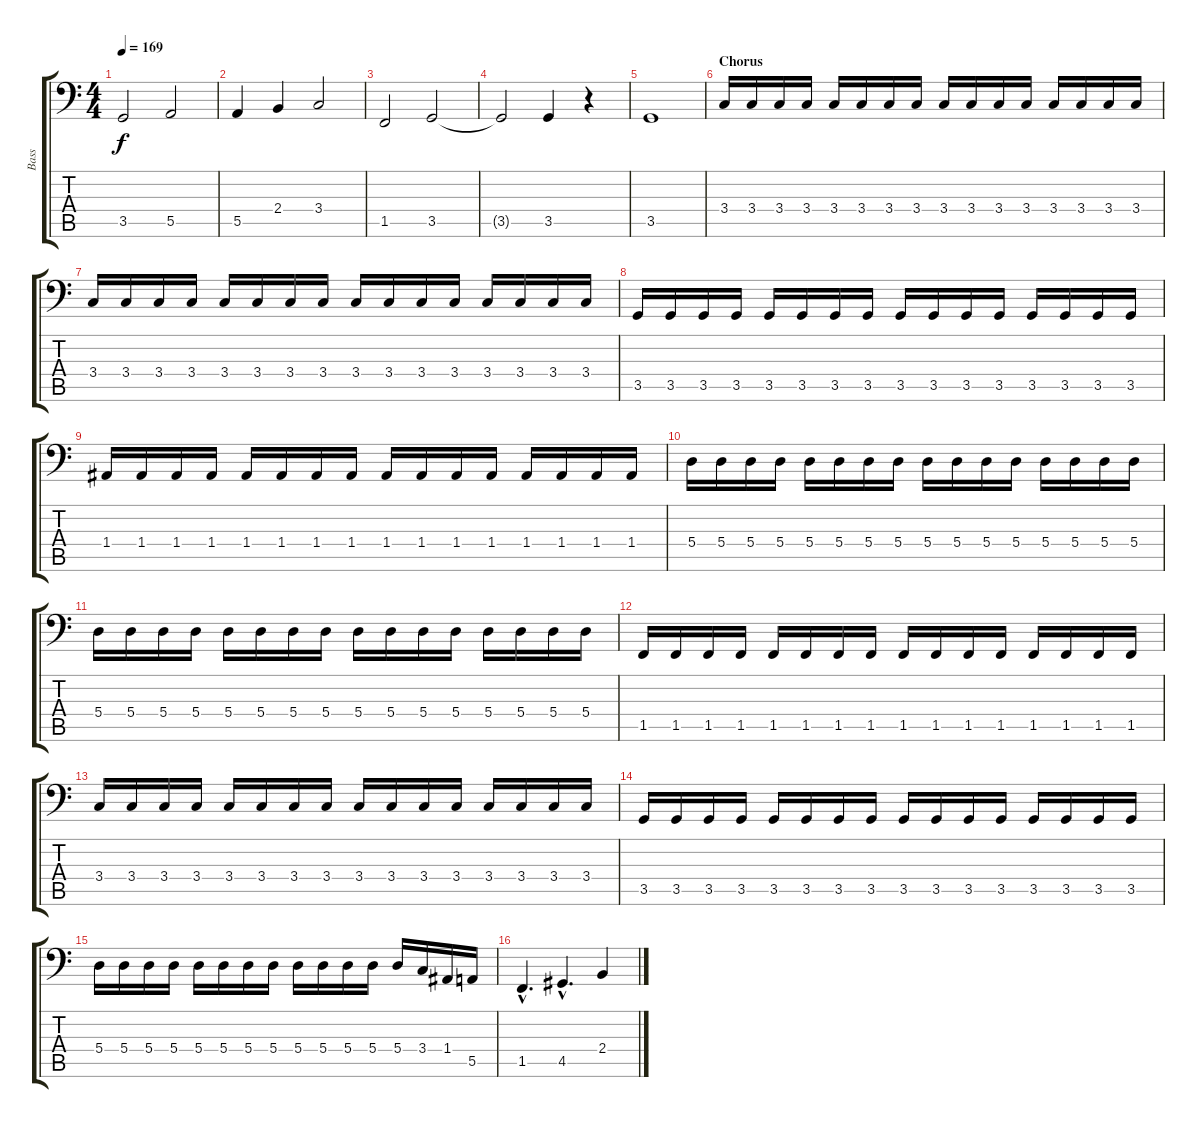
\track ("Bass" "Bass") {instrument electricbassfinger}
\staff {score tabs}
\tuning (C3 G2 D2 A1 E1 B0) {hide}
\ts (4 4)
\tempo 169
\clef f4
\ks c
3.5.2{dy f} 5.5.2 |
5.5.4 2.4.4 3.4.2 |
1.5.2 3.5.2 |
3.5{t}.2 3.5.4 r.4 |
3.5.1 |
\section ("" "Chorus")
3.4.16 3.4.16 3.4.16 3.4.16 3.4.16 3.4.16 3.4.16 3.4.16 3.4.16 3.4.16 3.4.16 3.4.16 3.4.16 3.4.16 3.4.16 3.4.16 |
3.4.16 3.4.16 3.4.16 3.4.16 3.4.16 3.4.16 3.4.16 3.4.16 3.4.16 3.4.16 3.4.16 3.4.16 3.4.16 3.4.16 3.4.16 3.4.16 |
3.5.16 3.5.16 3.5.16 3.5.16 3.5.16 3.5.16 3.5.16 3.5.16 3.5.16 3.5.16 3.5.16 3.5.16 3.5.16 3.5.16 3.5.16 3.5.16 |
1.4.16 1.4.16 1.4.16 1.4.16 1.4.16 1.4.16 1.4.16 1.4.16 1.4.16 1.4.16 1.4.16 1.4.16 1.4.16 1.4.16 1.4.16 1.4.16 |
5.4.16 5.4.16 5.4.16 5.4.16 5.4.16 5.4.16 5.4.16 5.4.16 5.4.16 5.4.16 5.4.16 5.4.16 5.4.16 5.4.16 5.4.16 5.4.16 |
5.4.16 5.4.16 5.4.16 5.4.16 5.4.16 5.4.16 5.4.16 5.4.16 5.4.16 5.4.16 5.4.16 5.4.16 5.4.16 5.4.16 5.4.16 5.4.16 |
1.5.16 1.5.16 1.5.16 1.5.16 1.5.16 1.5.16 1.5.16 1.5.16 1.5.16 1.5.16 1.5.16 1.5.16 1.5.16 1.5.16 1.5.16 1.5.16 |
3.4.16 3.4.16 3.4.16 3.4.16 3.4.16 3.4.16 3.4.16 3.4.16 3.4.16 3.4.16 3.4.16 3.4.16 3.4.16 3.4.16 3.4.16 3.4.16 |
3.5.16 3.5.16 3.5.16 3.5.16 3.5.16 3.5.16 3.5.16 3.5.16 3.5.16 3.5.16 3.5.16 3.5.16 3.5.16 3.5.16 3.5.16 3.5.16 |
5.4.16 5.4.16 5.4.16 5.4.16 5.4.16 5.4.16 5.4.16 5.4.16 5.4.16 5.4.16 5.4.16 5.4.16 5.4.16 3.4.16 1.4.16 5.5.16 |
1.5{hac}.4{d} 4.5{hac}.4{d} 2.4.4
